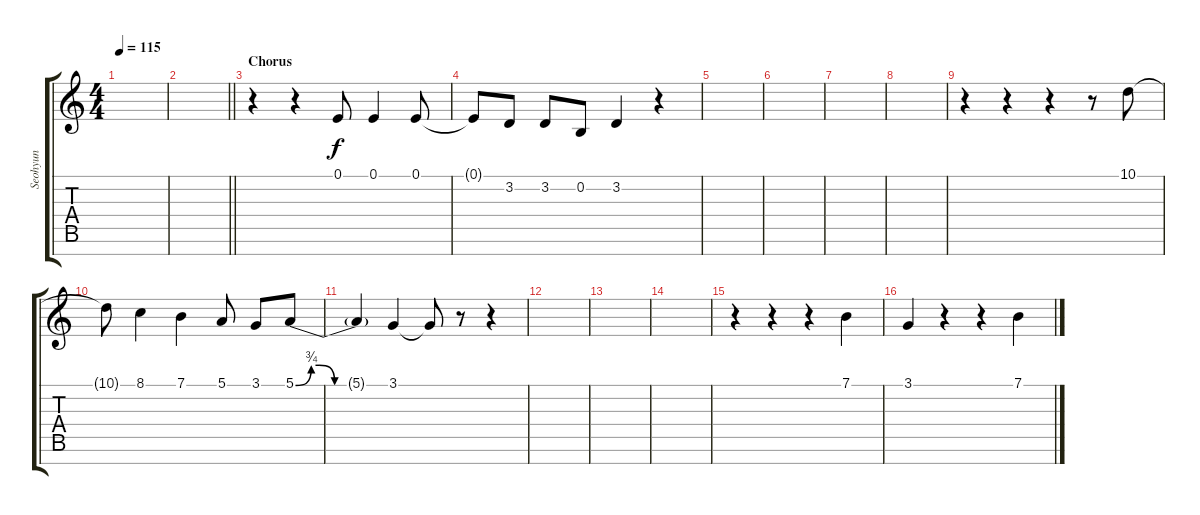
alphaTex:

\track ("Seohyun" "Seohyun") {instrument piccolo}
\staff {score tabs}
\tuning (E4 B3 G3 D3 A2 E2 B1) {hide}
\ts (4 4)
\tempo 115
\clef g2
\ks c
|
\barLineRight lightlight
|
\section ("" "Chorus")
r.4 r.4 0.1.8 0.1.4 0.1.8 |
0.1{t}.8 3.2.8 3.2.8 0.2.8 3.2.4 r.4 |
|
|
|
|
r.4 r.4 r.4 r.8 10.1.8{volume 16} |
10.1{t}.8 8.1.4 7.1.4 5.1.8 3.1.8 5.1{be (custom 0 0 10 3 15 3 25 0 30 0 60 0)}.8 |
5.1{t}.4 3.1.4 3.1{t}.8 r.8 r.4 |
|
|
|
r.4 r.4 r.4 7.1.4 |
3.1.4 r.4 r.4 7.1.4
